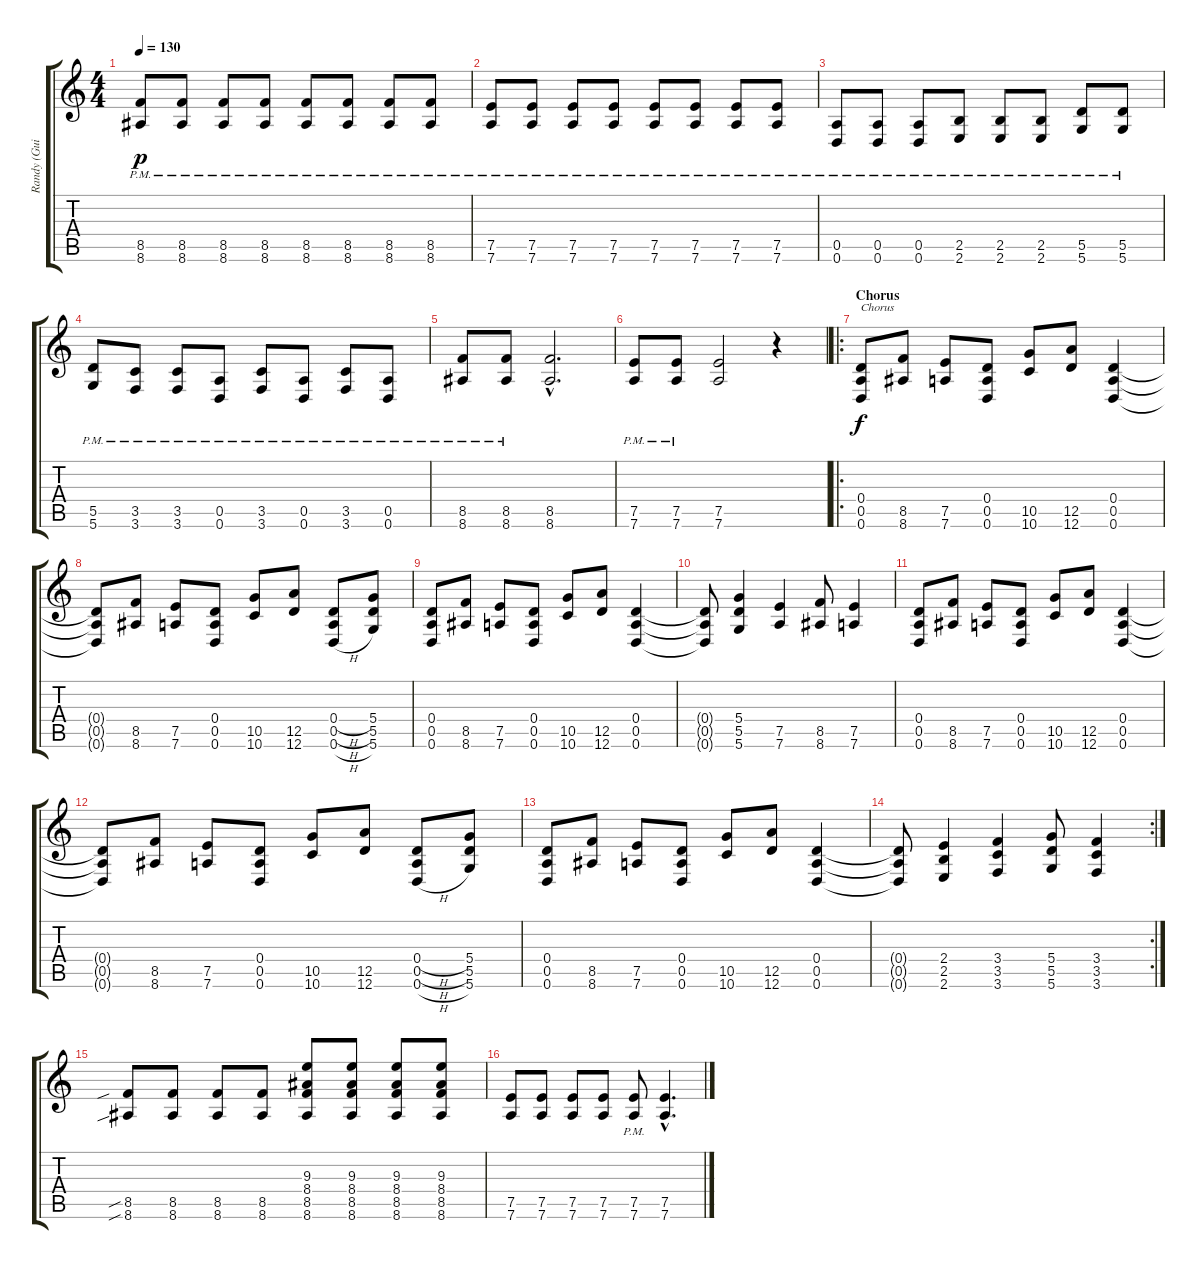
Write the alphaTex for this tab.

\track ("Randy (Guitar + Lyrics)" "Randy (Gui") {instrument distortionguitar}
\staff {score tabs}
\tuning (E4 B3 G3 D3 A2 D2) {hide}
\ts (4 4)
\tempo 130
\clef g2
\ks c
(8.5{pm} 8.6{pm}).8{dy p} (8.5{pm} 8.6{pm}).8 (8.5{pm} 8.6{pm}).8 (8.5{pm} 8.6{pm}).8 (8.5{pm} 8.6{pm}).8 (8.5{pm} 8.6{pm}).8 (8.5{pm} 8.6{pm}).8 (8.5{pm} 8.6{pm}).8 |
(7.5{pm} 7.6{pm}).8 (7.5{pm} 7.6{pm}).8 (7.5{pm} 7.6{pm}).8 (7.5{pm} 7.6{pm}).8 (7.5{pm} 7.6{pm}).8 (7.5{pm} 7.6{pm}).8 (7.5{pm} 7.6{pm}).8 (7.5{pm} 7.6{pm}).8 |
(0.5{pm} 0.6{pm}).8 (0.5{pm} 0.6{pm}).8 (0.5{pm} 0.6{pm}).8 (2.5{pm} 2.6{pm}).8 (2.5{pm} 2.6{pm}).8 (2.5{pm} 2.6{pm}).8 (5.5{pm} 5.6{pm}).8 (5.5{pm} 5.6{pm}).8 |
(5.5{pm} 5.6{pm}).8 (3.5{pm} 3.6{pm}).8 (3.5{pm} 3.6{pm}).8 (0.5{pm} 0.6{pm}).8 (3.5{pm} 3.6{pm}).8 (0.5{pm} 0.6{pm}).8 (3.5{pm} 3.6{pm}).8 (0.5{pm} 0.6{pm}).8 |
(8.5{pm} 8.6{pm}).8 (8.5{pm} 8.6{pm}).8 (8.5{hac} 8.6{hac}).2{d} |
(7.5{pm} 7.6{pm}).8 (7.5{pm} 7.6{pm}).8 (7.5 7.6).2 r.4 |
\ro
\section ("" "Chorus")
(0.4 0.5 0.6).8{txt "Chorus" dy f} (8.5 8.6).8 (7.5 7.6).8 (0.4 0.5 0.6).8 (10.5 10.6).8 (12.5 12.6).8 (0.4 0.5 0.6).4 |
(0.4{t} 0.5{t} 0.6{t}).8 (8.5 8.6).8 (7.5 7.6).8 (0.4 0.5 0.6).8 (10.5 10.6).8 (12.5 12.6).8 (0.4{h} 0.5{h} 0.6{h}).8 (5.4 5.5 5.6).8 |
(0.4 0.5 0.6).8 (8.5 8.6).8 (7.5 7.6).8 (0.4 0.5 0.6).8 (10.5 10.6).8 (12.5 12.6).8 (0.4 0.5 0.6).4 |
(0.4{t} 0.5{t} 0.6{t}).8 (5.4 5.5 5.6).4 (7.5 7.6).4 (8.5 8.6).8 (7.5 7.6).4 |
(0.4 0.5 0.6).8 (8.5 8.6).8 (7.5 7.6).8 (0.4 0.5 0.6).8 (10.5 10.6).8 (12.5 12.6).8 (0.4 0.5 0.6).4 |
(0.4{t} 0.5{t} 0.6{t}).8 (8.5 8.6).8 (7.5 7.6).8 (0.4 0.5 0.6).8 (10.5 10.6).8 (12.5 12.6).8 (0.4{h} 0.5{h} 0.6{h}).8 (5.4 5.5 5.6).8 |
(0.4 0.5 0.6).8 (8.5 8.6).8 (7.5 7.6).8 (0.4 0.5 0.6).8 (10.5 10.6).8 (12.5 12.6).8 (0.4 0.5 0.6).4 |
\rc 2
(0.4{t} 0.5{t} 0.6{t}).8 (2.4 2.5 2.6).4 (3.4 3.5 3.6).4 (5.4 5.5 5.6).8 (3.4 3.5 3.6).4 |
(8.5{sib} 8.6{sib}).8 (8.5 8.6).8 (8.5 8.6).8 (8.5 8.6).8 (9.3 8.4 8.5 8.6).8 (9.3 8.4 8.5 8.6).8 (9.3 8.4 8.5 8.6).8 (9.3 8.4 8.5 8.6).8 |
(7.5 7.6).8 (7.5 7.6).8 (7.5 7.6).8 (7.5 7.6).8 (7.5{pm} 7.6{pm}).8 (7.5{hac} 7.6{hac}).4{d}
